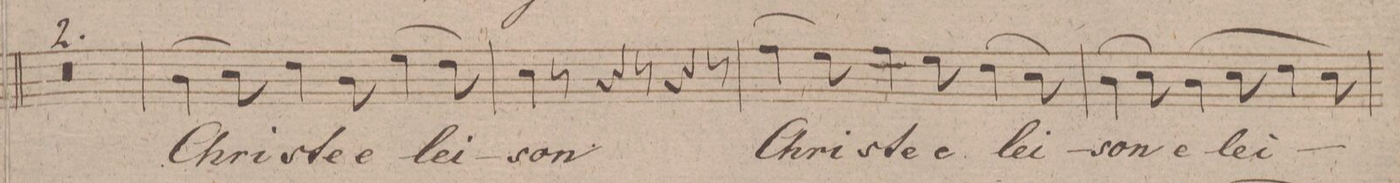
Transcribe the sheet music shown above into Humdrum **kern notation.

**kern	**dynam	**text
*I"Tenore.	*	*
*clefC4	*	*
*k[f#]	*	*
*M9/8	*	*
8%18r	.	.
=24	=24	=24
=25	=25	=25
(4A\	.	Chri-
8B\)	.	.
4c\	.	-ste
8A\	.	e-
(4d\	.	-lei-
8c\)	.	.
=26	=26	=26
4B\	.	-son
8r	.	.
4r	.	.
8r	.	.
4r	.	.
8r	.	.
=27	=27	=27
(4e\	.	Chri-
8d\)	.	.
4e\	.	-ste
8d\	.	e-
(4c\	.	-lei-
8B\)	.	.
=28	=28	=28
(4A\	.	-so,
8B\)	.	e-
(4A\	.	-lei-
8B\	.	.
4c\	.	.
8B\)	.	.
=29	=29	=29
*-	*-	*-
